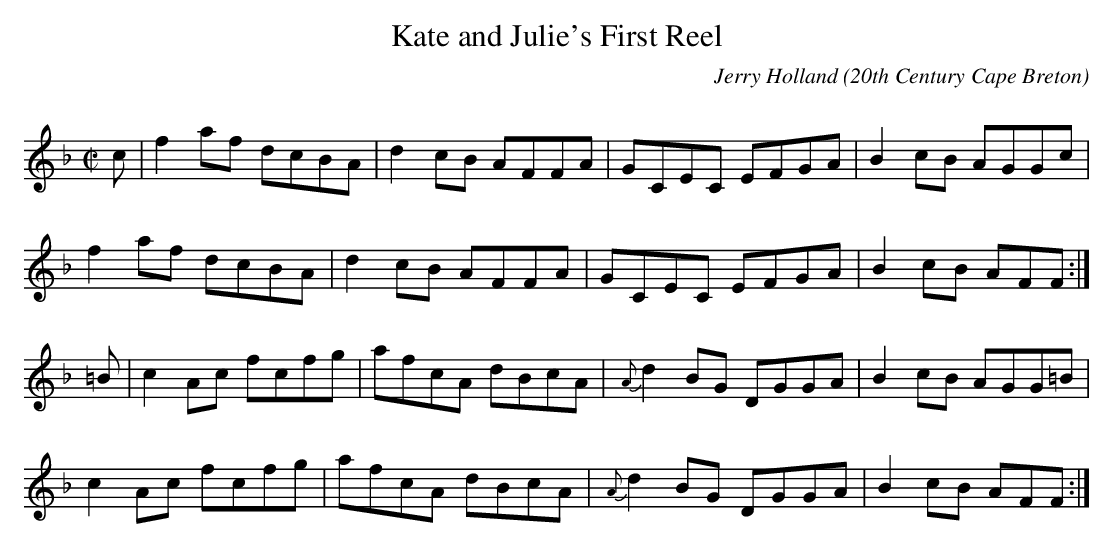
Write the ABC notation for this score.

X:1
T:Kate and Julie's First Reel
C:Jerry Holland
O:20th Century Cape Breton
Q:333
L:1/8
M:C|
K:F
c|f2 af dcBA|d2cB AFFA|GCEC EFGA|B2 cB AGGc|!
f2 af dcBA|d2cB AFFA|GCEC EFGA|B2 cB AFF:|!
=B|c2Ac fcfg|afcA dBcA|{A}d2BG DGGA|B2 cB AGG=B|!
c2Ac fcfg|afcA dBcA|{A}d2BG DGGA|B2 cB AFF:|!
